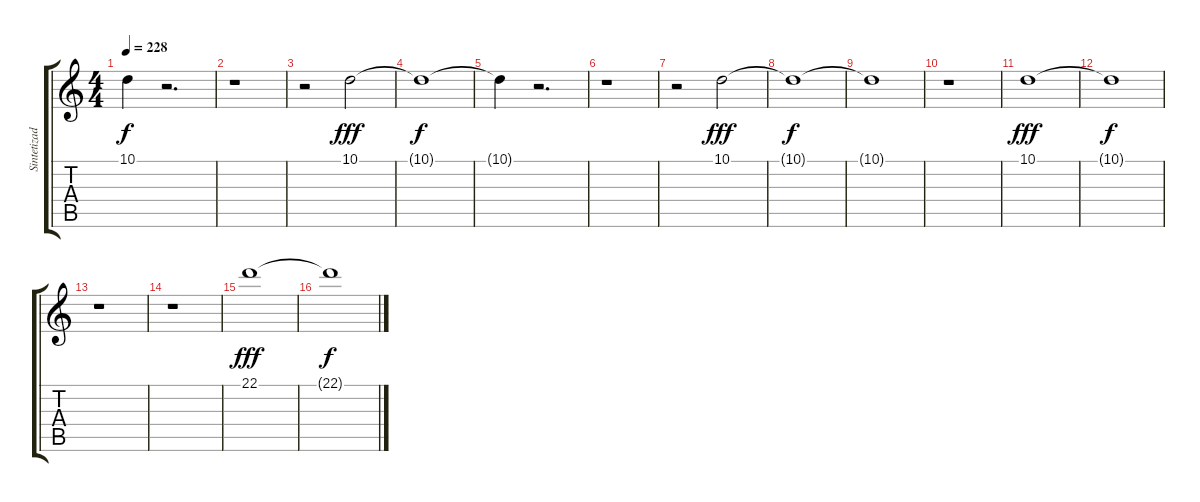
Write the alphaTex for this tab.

\track ("Sintetizador" "Sintetizad") {instrument acousticgrandpiano}
\staff {score tabs}
\tuning (E4 B3 G3 D3 A2 E2) {hide}
\ts (4 4)
\tempo 228
\clef g2
\ks c
10.1{t}.4{dy f} r.2{d} |
r.1 |
r.2 10.1.2{dy fff} |
10.1{t}.1{dy f} |
10.1{t}.4 r.2{d} |
r.1 |
r.2 10.1.2{dy fff} |
10.1{t}.1{dy f} |
10.1{t}.1 |
r.1 |
10.1.1{dy fff} |
10.1{t}.1{dy f} |
r.1 |
r.1 |
22.1.1{dy fff} |
22.1{t}.1{dy f}
